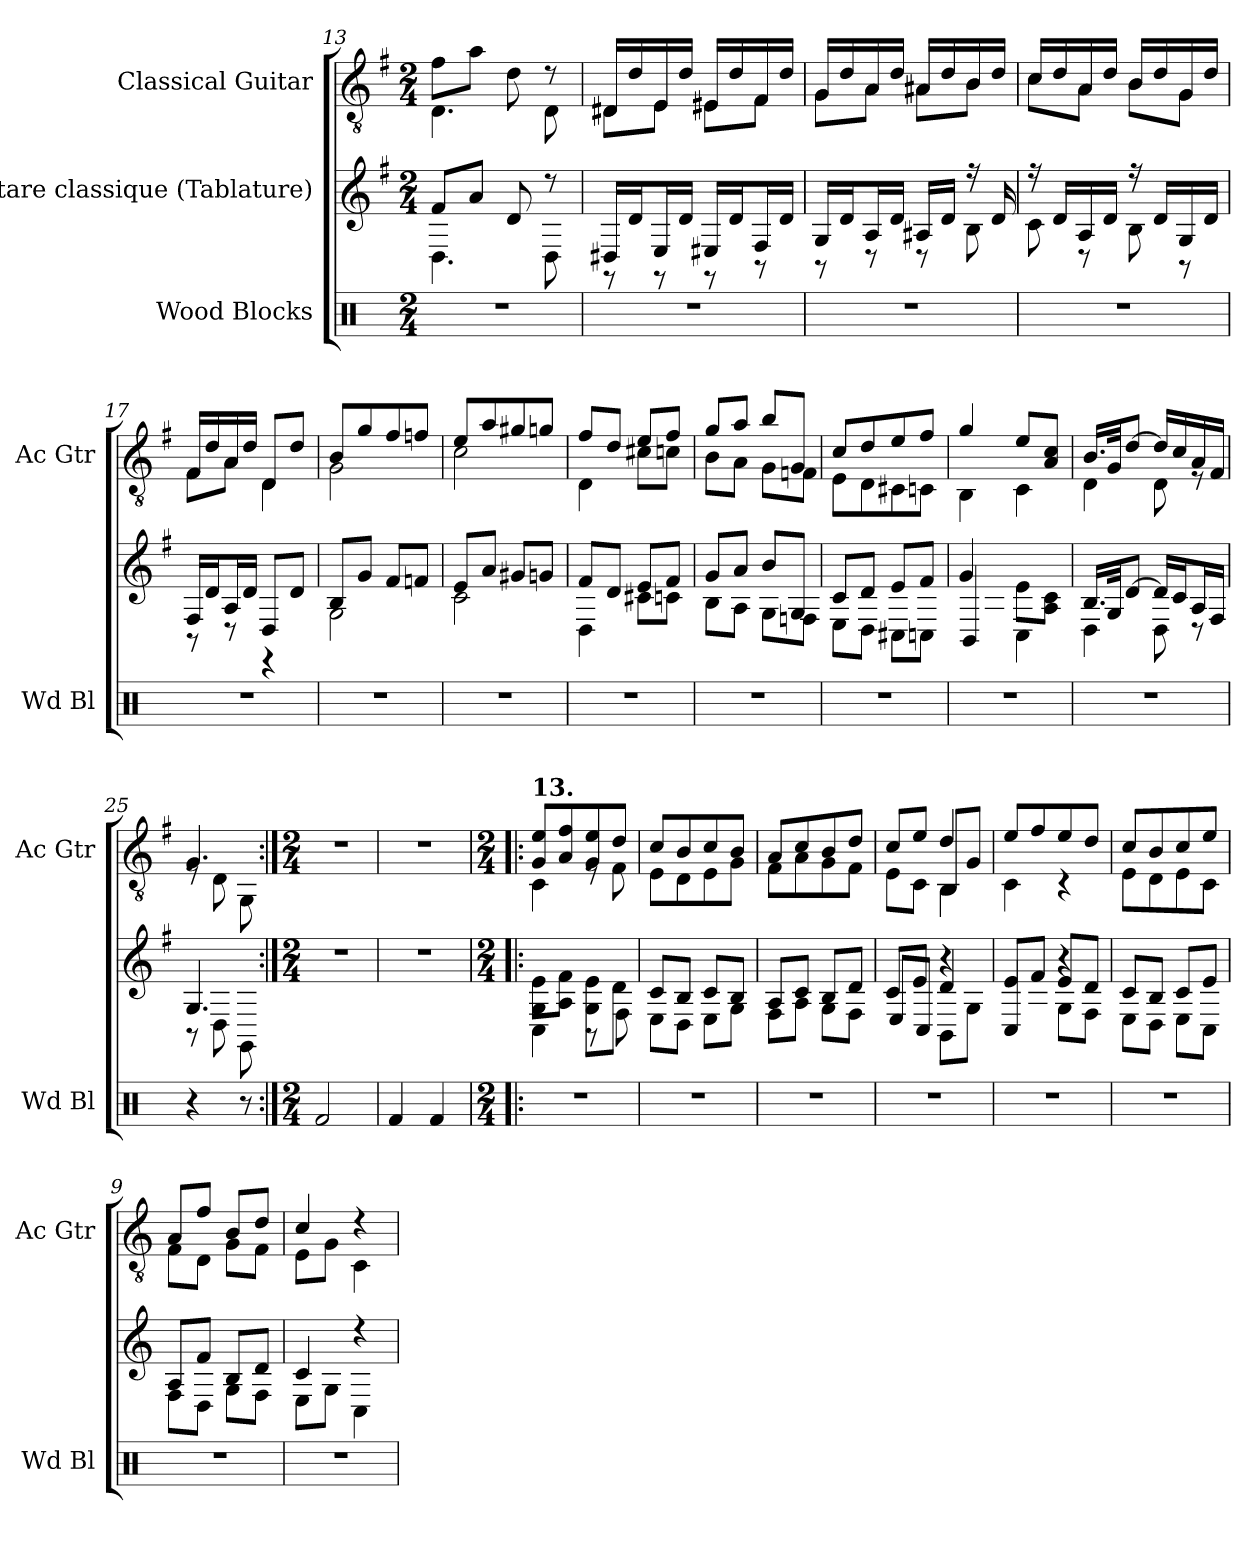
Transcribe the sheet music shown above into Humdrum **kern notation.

**kern	**kern	**kern
*part3	*part2	*part1
*staff3	*staff2	*staff1
*I"Wood Blocks	*I"Guitare classique (Tablature)	*I"Classical Guitar
*I'Wd Bl	*	*I'Ac Gtr
*clefX	*	*clefGv2
*k[]	*k[f#]	*k[f#]
*M2/4	*M2/4	*M2/4
=13	=13	=13
*	*^	*^
2r	8f#L	4.D	8f#>\L	4.D\
.	8aJ	.	8a>\J	.
.	8d	.	8d>\	.
.	8r	8D	8r	8D\
=14	=14	=14	=14	=14
2r	16D#X<LL	8r	16D#X</LL	8D#\L
.	16dJ	.	16d/	.
.	16E<L	8r	16E</	8E\J
.	16dJJ	.	16d/JJ	.
.	16E#X<LL	8r	16E#X</LL	8E#\L
.	16dJ	.	16d/	.
.	16F#<L	8r	16F#</	8F#\J
.	16dJJ	.	16d/JJ	.
!!LO:LB:g=z	!!
=15	=15	=15	=15	=15
2r	16G<LL	8r	16G</LL	8G\L
.	16dJ	.	16d/	.
.	16A<L	8r	16A</	8A\J
.	16dJJ	.	16d/JJ	.
.	16A#X<LL	8r	16A#X</LL	8A#\L
.	16dJJ	.	16d/	.
.	16r	8B	16B</	8B\J
.	16d	.	16d/JJ	.
=16	=16	=16	=16	=16
2r	16r	8c	16c</LL	8c\L
.	16dLL	.	16d/	.
.	16A<	8r	16A</	8A\J
.	16dJJ	.	16d/JJ	.
.	16r	8B	16B</LL	8B\L
.	16dLL	.	16d/	.
.	16G	8r	16G/	8G\J
.	16dJJ	.	16d/JJ	.
=17	=17	=17	=17	=17
2r	16F#<LL	8r	16F#</LL	8F#\L
.	16dJ	.	16d/	.
.	16A<L	8r	16A</	8A\J
.	16dJJ	.	16d/JJ	.
.	8DL	4r	8D/L	4D\
.	8dJ	.	8d/J	.
=18	=18	=18	=18	=18
2r	8BL	2G	8B/L	2G\
.	8gJ	.	8g/	.
.	8f#L	.	8f#/	.
.	8fnJ	.	8fn/J	.
=19	=19	=19	=19	=19
2r	8eL	2c<	8e/L	2c<\
.	8aJ	.	8a/	.
.	8g#XL	.	8g#X/	.
.	8gnJ	.	8gn/J	.
!!LO:PB:g=z	!!
=20	=20	=20	=20	=20
2r	8f#L	4D	8f#/L	4D\
.	8dJ	.	8d/J	.
.	8eL	8c#X<L	8e/L	8c#X<\L
.	8f#J	8cn<J	8f#/J	8cn<\J
=21	=21	=21	=21	=21
2r	8gL	8BL	8g/L	8B\L
.	8aJ	8A<J	8a/J	8A<\J
.	8bL	8GL	8b/L	8G\L
.	8GJ	8Fn<J	8G/J	8Fn<\J
=22	=22	=22	=22	=22
2r	8cL	8E<L	8c/L	8E<\L
.	8dJ	8DJ	8d/	8D\
.	8eL	8C#X<L	8e/	8C#X<\
.	8f#J	8Cn<J	8f#/J	8Cn<\J
=23	=23	=23	=23	=23
*	*	*^	*	*^
2r	4g	8gLyy	4BB<	4g/	8g\Lyy	4BB<\
.	.	8GJ	.	.	8G/J	.
.	8eL	4C<	4ryy	8e/L	4C<\	4ryy
.	8A<\ 8c<\J	.	.	8A/< 8c/<J	.	.
*	*	*v	*v	*	*	*
*	*	*	*	*v	*v
=24	=24	=24	=24	=24
2r	16.BLL	4D	16.B/LL	4D\
.	32GJk	.	32G/JK	.
.	[8dJ	.	[8d/J	.
.	16dLL]	8D	16d/LL]	8D\
.	16cJ	.	16c/	.
.	16AL	8r	16A/	8rE
.	16F#JJ	.	16F#/JJ	.
=25	=25	=25	=25	=25
4r	4.G	8r	4.G/	8rE
.	.	8D	.	8D\
8r	.	8GG<	.	8GG<\
*	*v	*v	*	*
*	*	*v	*v
!!LO:LB:g=z
=1:|!	=1:|!	=1:|!
*stria1	*stria6	*
*	*k[]	*k[]
*M2/4	*M2/4	*M2/4
*	*	*MM92
2Rf/	2r	2r
=2	=2	=2
4Rf/	2r	2r
4Rf/	.	.
=3!|:	=3!|:	=3!|:
*M2/4	*M2/4	*M2/4
*	*	*MM92
*	*^	*^
!	!	!	!LO:TX:a:B:t=13.	!
2r	8G\ 8e\L	4C	8G/ 8e/L	4C\
.	8A\ 8f\J	.	8A/ 8f/	.
.	8G\ 8e\L	8r	8G/ 8e/	8rE
.	8dJ	8F<	8d/J	8F<\
=4	=4	=4	=4	=4
2r	8cL	8E<L	8c/L	8E<\L
.	8BJ	8DJ	8B/	8D\
.	8cL	8EL	8c/	8E\
.	8BJ	8GJ	8B/J	8G\J
=5	=5	=5	=5	=5
2r	8AL	8F<L	8A/L	8F<\L
.	8cJ	8A<J	8c/	8A<\
.	8BL	8GL	8B/	8G\
.	8dJ	8F<J	8d/J	8F<\J
=6	=6	=6	=6	=6
*	*	*^	*	*^
2r	8cL	4ryy	8EL	8c/L	4ryy	8E\L
.	8eJ	.	8C<J	8e/J	.	8C<\J
.	4d	8BBL	4r	4d/	8BB/L	4BB<\
.	.	8GJ	.	.	8G/J	.
=7	=7	=7	=7	=7	=7	=7
2r	8eL	8C<Lyy	4C	8e/L	8C</Lyy	4C\
.	8fJ	8A<J	.	8f/	8A<\	.
.	8eL	8GL	4r	8e/	8G\	4rC
.	8dJ	8F<J	.	8d/J	8F<\J	.
*	*	*v	*v	*	*	*
*	*	*	*	*v	*v
=8	=8	=8	=8	=8
2r	8cL	8EL	8c/L	8E\L
.	8BJ	8DJ	8B/	8D\
.	8cL	8EL	8c/	8E\
.	8eJ	8CJ	8e/J	8C\J
=9	=9	=9	=9	=9
2r	8AL	8F<L	8A/L	8F<\L
.	8fJ	8DJ	8f/J	8D\J
.	8BL	8GL	8B/L	8G\L
.	8dJ	8F<J	8d/J	8F<\J
!!LO:LB:g=z	!!
=10	=10	=10	=10	=10
2r	4c	8E<L	4c/	8E<\L
.	.	8GJ	.	8G\J
.	4r	4C	4r	4C\
*	*v	*v	*	*
*	*	*v	*v
=	=	=
*-	*-	*-
